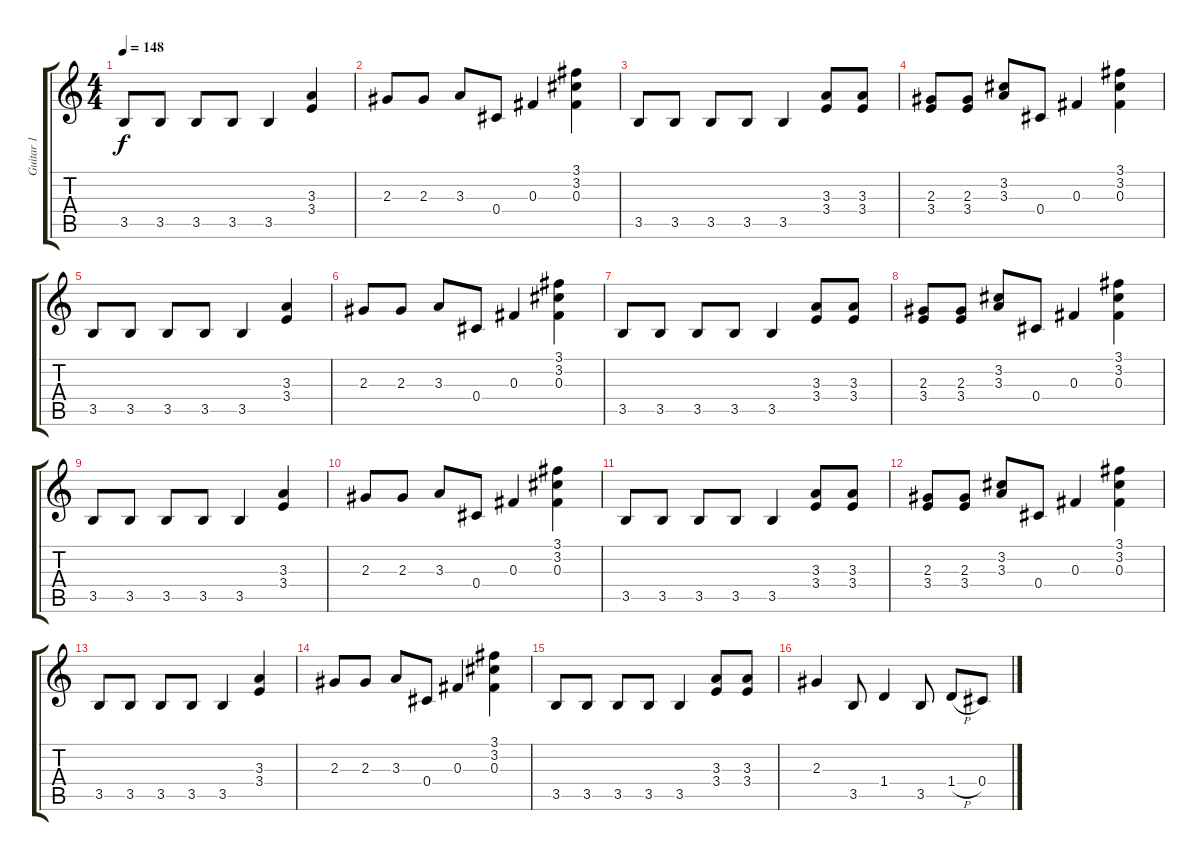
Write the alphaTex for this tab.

\track ("Guitar 1" "Guitar 1") {instrument electricguitarclean}
\staff {score tabs}
\tuning (Eb4 Bb3 Gb3 Db3 Ab2 Eb2) {hide}
\ts (4 4)
\tempo 148
\clef g2
\ks c
3.5.8{dy f} 3.5.8 3.5.8 3.5.8 3.5.4 (3.3 3.4).4 |
2.3.8 2.3.8 3.3.8 0.4.8 0.3.4 (3.1 3.2 0.3).4 |
3.5.8 3.5.8 3.5.8 3.5.8 3.5.4 (3.3 3.4).8 (3.3 3.4).8 |
(2.3 3.4).8 (2.3 3.4).8 (3.2 3.3).8 0.4.8 0.3.4 (3.1 3.2 0.3).4 |
3.5.8 3.5.8 3.5.8 3.5.8 3.5.4 (3.3 3.4).4 |
2.3.8 2.3.8 3.3.8 0.4.8 0.3.4 (3.1 3.2 0.3).4 |
3.5.8 3.5.8 3.5.8 3.5.8 3.5.4 (3.3 3.4).8 (3.3 3.4).8 |
(2.3 3.4).8 (2.3 3.4).8 (3.2 3.3).8 0.4.8 0.3.4 (3.1 3.2 0.3).4 |
3.5.8 3.5.8 3.5.8 3.5.8 3.5.4 (3.3 3.4).4 |
2.3.8 2.3.8 3.3.8 0.4.8 0.3.4 (3.1 3.2 0.3).4 |
3.5.8 3.5.8 3.5.8 3.5.8 3.5.4 (3.3 3.4).8 (3.3 3.4).8 |
(2.3 3.4).8 (2.3 3.4).8 (3.2 3.3).8 0.4.8 0.3.4 (3.1 3.2 0.3).4 |
3.5.8 3.5.8 3.5.8 3.5.8 3.5.4 (3.3 3.4).4 |
2.3.8 2.3.8 3.3.8 0.4.8 0.3.4 (3.1 3.2 0.3).4 |
3.5.8 3.5.8 3.5.8 3.5.8 3.5.4 (3.3 3.4).8 (3.3 3.4).8 |
2.3.4 3.5.8 1.4.4 3.5.8 1.4{h}.8 0.4.8
